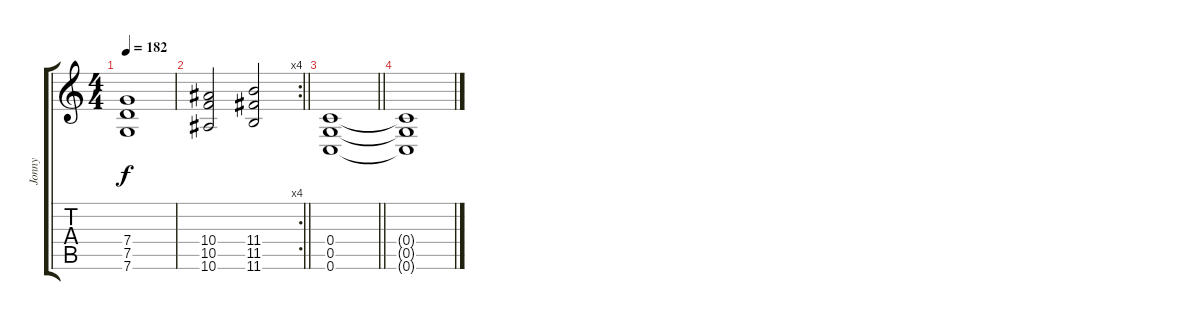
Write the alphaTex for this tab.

\track ("Jonny" "Jonny") {instrument distortionguitar}
\staff {score tabs}
\tuning (D4 A3 F3 C3 G2 C2) {hide}
\ts (4 4)
\tempo 182
\clef g2
\ks c
(7.4 7.5 7.6).1{dy f} |
\rc 4
\barLineRight lightlight
(10.4 10.5 10.6).2 (11.4 11.5 11.6).2 |
\section ("" "")
\barLineRight lightlight
(0.4 0.5 0.6).1 |
\section ("" "")
(0.4{t} 0.5{t} 0.6{t}).1
